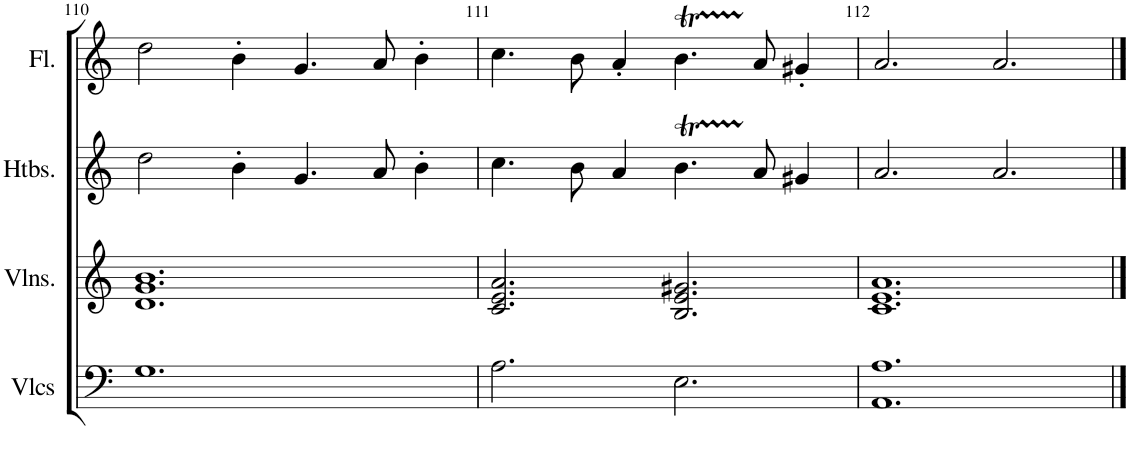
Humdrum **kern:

**kern	**kern	**kern	**kern
*part4	*part3	*part2	*part1
*staff4	*staff3	*staff2	*staff1
*I"Violoncelles	*I"Violons	*I"Hautbois	*I"Flûte
*I'Vlcs	*I'Vlns.	*I'Htbs.	*I'Fl.
!!LO:PB:g=z
*clefF4	*clefG2	*clefG2	*clefG2
*k[]	*k[]	*k[]	*k[]
*M6/4	*M6/4	*M6/4	*M6/4
=110	=110	=110	=110
1.G	1.d 1.g 1.b	2dd\	2dd\
.	.	4b'\	4b'\
.	.	4.g/	4.g/
.	.	8a/	8a/
.	.	4b'\	4b'\
=111	=111	=111	=111
2.A\	2.c/ 2.e/ 2.a/	4.cc\	4.cc\
.	.	8b\	8b\
.	.	4a/	4a'/
2.E\	2.B/ 2.e/ 2.g#X/	4.bt\	4.bt\
.	.	8a/	8a/
.	.	4g#X/	4g#X'/
=112	=112	=112	=112
1.AA 1.A	1.c 1.e 1.a	2.a/	2.a/
.	.	2.a/	2.a/
==	==	==	==
*-	*-	*-	*-
